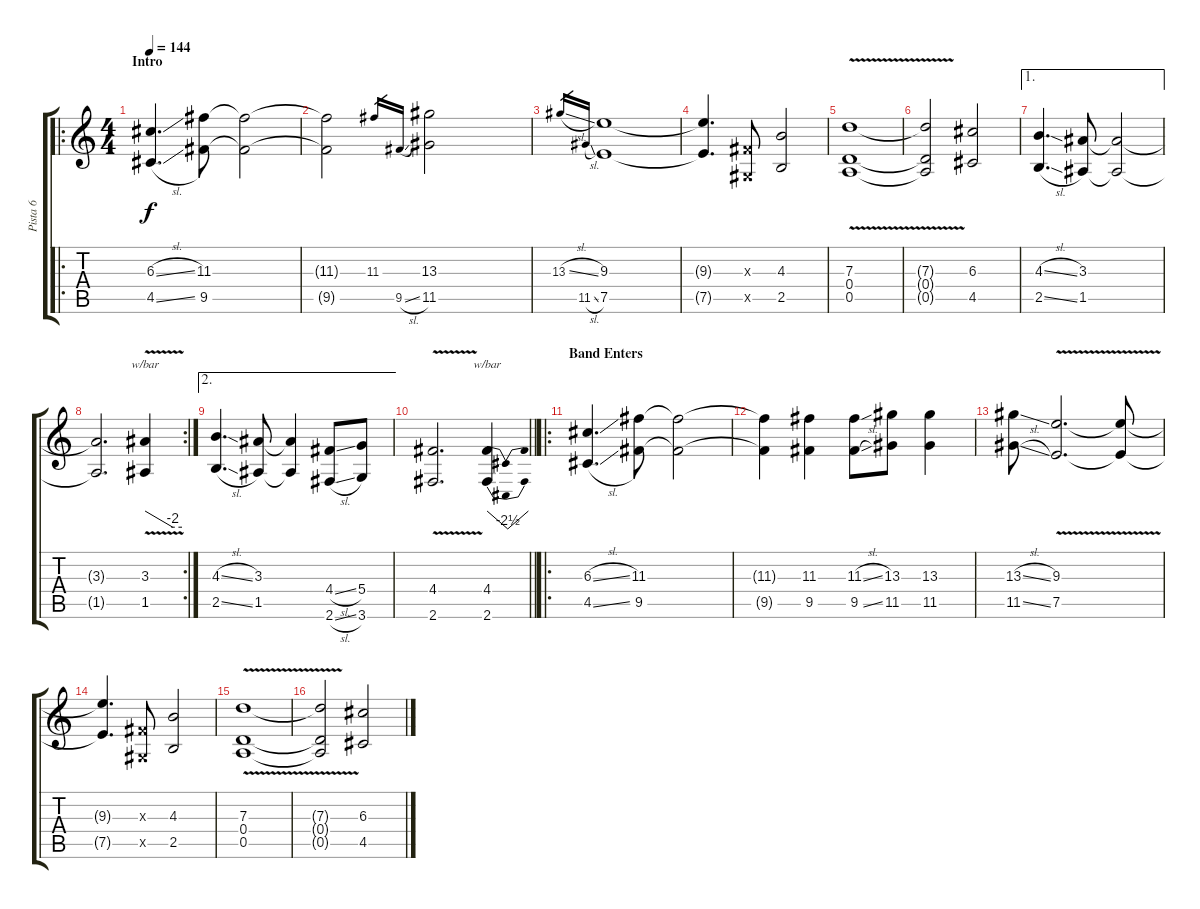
\track ("Pista 6" "Pista 6") {instrument distortionguitar}
\staff {score tabs}
\tuning (E4 B3 G3 D3 A2 E2) {hide}
\ro
\ts (4 4)
\section ("" "Intro")
\tempo 144
\clef g2
\ks c
(6.3{sl} 4.5{sl}).4{d dy f instrument distortionguitar} (11.3 9.5).8 (11.3{t} 9.5{t}).2 |
(11.3{t} 9.5{t}).2 11.3.16{gr} 9.5{sl}.16{gr} (13.3 11.5).2 |
13.3{sl}.16{gr} 11.5{sl}.16{gr} (9.3 7.5).1 |
(9.3{t} 7.5{t}).4{d} (-1.3{x} -1.5{x}).8 (4.3 2.5).2 |
(7.3{v} 0.4{v} 0.5{v}).1 |
(7.3{t} 0.4{t} 0.5{t}).2 (6.3 4.5).2 |
\ae 1
(4.3{sl} 2.5{sl}).4{d} (3.3 1.5).8 (3.3{t} 1.5{t}).2 |
\rc 2
(3.3{t} 1.5{t}).2{d} (3.3{v} 1.5{v}).4{tbe (custom default 0 0 45 -8 60 -8)} |
\ae 2
(4.3{sl} 2.5{sl}).4{d} (3.3 1.5).8 (3.3{t} 1.5{t}).4 (4.4{sl} 2.6{sl}).8 (5.4 3.6).8 |
\barLineRight lightlight
(4.4{v} 2.6{v}).2{d} (4.4 2.6).4{tbe (dip default 0 0 30 -10 60 0)} |
\ro
\section ("" "Band Enters")
(6.3{sl} 4.5{sl}).4{d} (11.3 9.5).8 (11.3{t} 9.5{t}).2 |
(11.3{t} 9.5{t}).4 (11.3 9.5).4 (11.3{sl} 9.5{sl}).8 (13.3 11.5).8 (13.3 11.5).4 |
(13.3{sl} 11.5{sl}).8 (9.3{v} 7.5{v}).2{d} (9.3{t} 7.5{t}).8 |
(9.3{t} 7.5{t}).4{d} (-1.3{x} -1.5{x}).8 (4.3 2.5).2 |
(7.3{v} 0.4{v} 0.5{v}).1 |
(7.3{t} 0.4{t} 0.5{t}).2 (6.3 4.5).2
